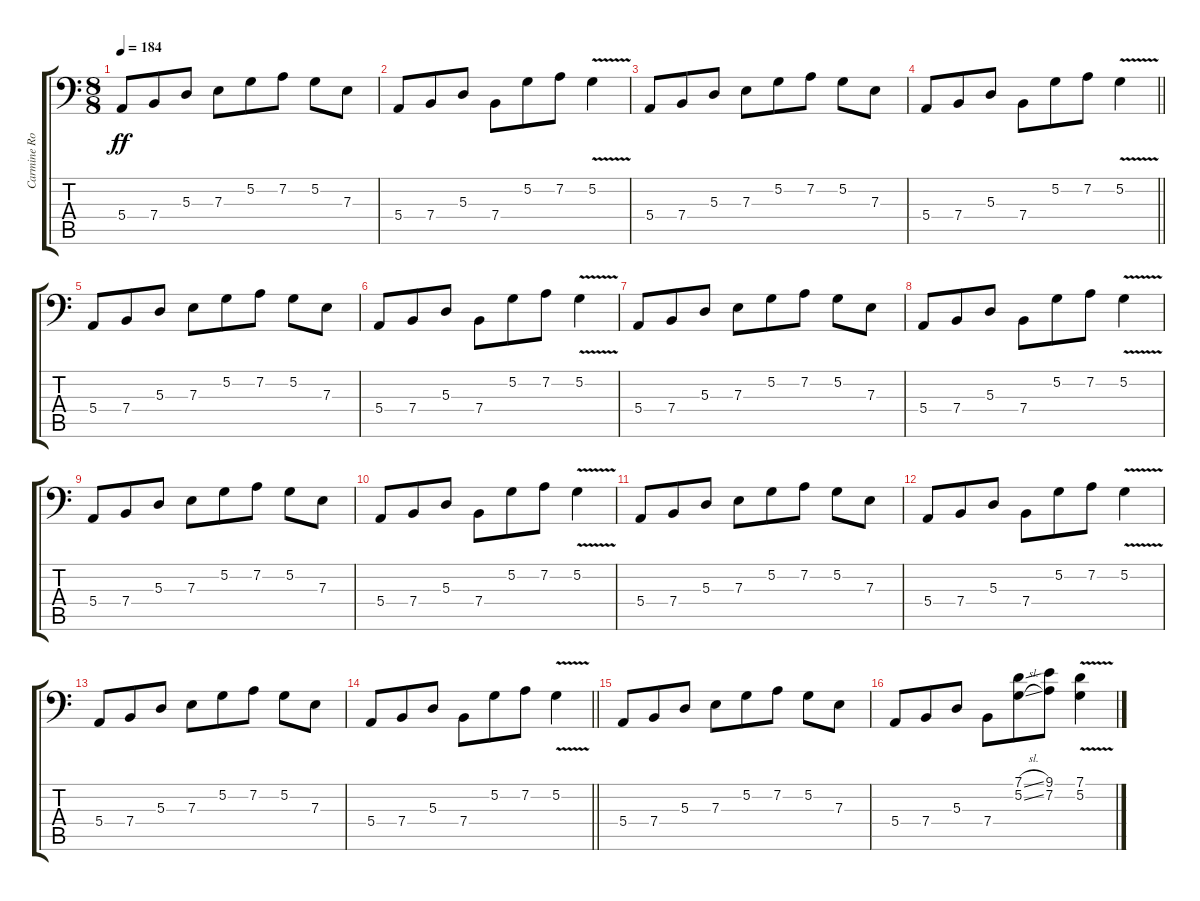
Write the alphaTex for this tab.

\track ("Carmine Rojas Bass" "Carmine Ro") {instrument electricbassfinger}
\staff {score tabs}
\tuning (G2 D2 A1 E1 B0 G0) {hide}
\ts (8 8)
\tempo 184
\clef f4
\ks c
5.4.8{dy ff} 7.4.8 5.3.8 7.3.8 5.2.8 7.2.8 5.2.8 7.3.8 |
5.4.8 7.4.8 5.3.8 7.4.8 5.2.8 7.2.8 5.2{v}.4 |
5.4.8 7.4.8 5.3.8 7.3.8 5.2.8 7.2.8 5.2.8 7.3.8 |
\barLineRight lightlight
5.4.8 7.4.8 5.3.8 7.4.8 5.2.8 7.2.8 5.2{v}.4 |
5.4.8 7.4.8 5.3.8 7.3.8 5.2.8 7.2.8 5.2.8 7.3.8 |
5.4.8 7.4.8 5.3.8 7.4.8 5.2.8 7.2.8 5.2{v}.4 |
5.4.8 7.4.8 5.3.8 7.3.8 5.2.8 7.2.8 5.2.8 7.3.8 |
5.4.8 7.4.8 5.3.8 7.4.8 5.2.8 7.2.8 5.2{v}.4 |
5.4.8 7.4.8 5.3.8 7.3.8 5.2.8 7.2.8 5.2.8 7.3.8 |
5.4.8 7.4.8 5.3.8 7.4.8 5.2.8 7.2.8 5.2{v}.4 |
5.4.8 7.4.8 5.3.8 7.3.8 5.2.8 7.2.8 5.2.8 7.3.8 |
5.4.8 7.4.8 5.3.8 7.4.8 5.2.8 7.2.8 5.2{v}.4 |
5.4.8 7.4.8 5.3.8 7.3.8 5.2.8 7.2.8 5.2.8 7.3.8 |
\barLineRight lightlight
5.4.8 7.4.8 5.3.8 7.4.8 5.2.8 7.2.8 5.2{v}.4 |
5.4.8 7.4.8 5.3.8 7.3.8 5.2.8 7.2.8 5.2.8 7.3.8 |
5.4.8 7.4.8 5.3.8 7.4.8 (7.1{sl} 5.2{sl}).8 (9.1 7.2).8 (7.1{v} 5.2{v}).4
